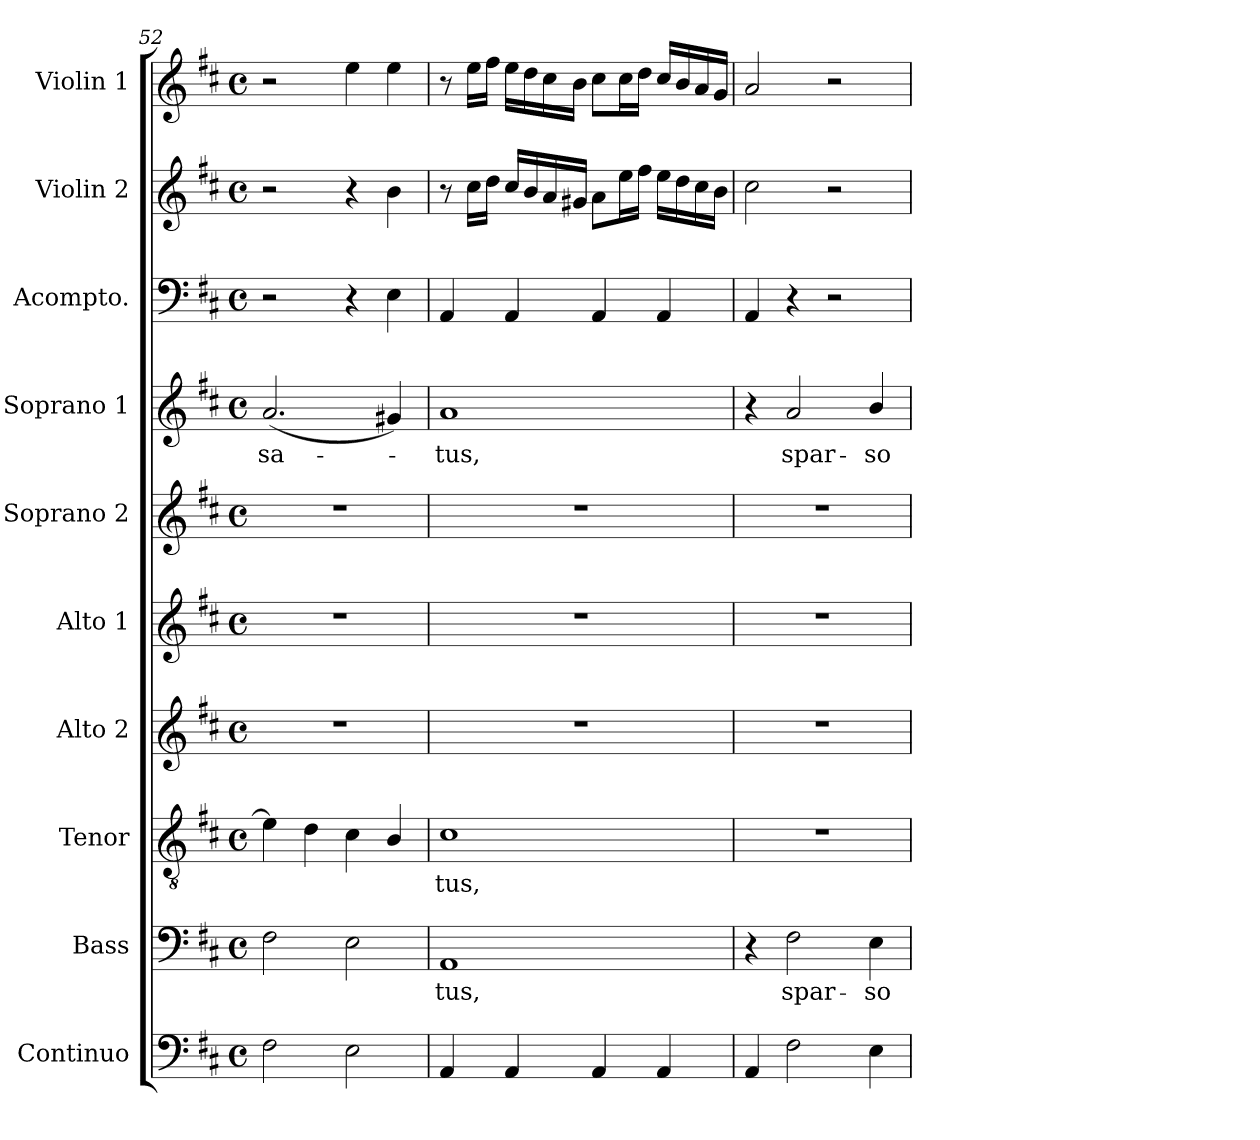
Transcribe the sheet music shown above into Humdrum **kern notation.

**kern	**kern	**text	**kern	**text	**kern	**kern	**kern	**kern	**text	**kern	**kern	**kern
*part10	*part9	*part9	*part8	*part8	*part7	*part6	*part5	*part4	*part4	*part3	*part2	*part1
*staff10	*staff9	*staff9	*staff8	*staff8	*staff7	*staff6	*staff5	*staff4	*staff4	*staff3	*staff2	*staff1
*I"Continuo	*I"Bass	*	*I"Tenor	*	*I"Alto 2	*I"Alto 1	*I"Soprano 2	*I"Soprano 1	*	*I"Acompto.	*I"Violin 2	*I"Violin 1
*I'Cont.	*I'B.	*	*I'T.	*	*I'A2.	*I'A1.	*I'S2.	*I'S1.	*	*I'Ac.	*I'Vln. 2	*I'Vln. 1
!!LO:PB:g=z
*clefF4	*clefF4	*	*clefGv2	*	*clefG2	*clefG2	*clefG2	*clefG2	*	*clefF4	*clefG2	*clefG2
*	*	*	*ITrd7c12	*	*	*	*	*	*	*	*	*
*k[f#c#]	*k[f#c#]	*	*k[f#c#]	*	*k[f#c#]	*k[f#c#]	*k[f#c#]	*k[f#c#]	*	*k[f#c#]	*k[f#c#]	*k[f#c#]
*D:	*D:	*	*D:	*	*D:	*D:	*D:	*D:	*	*D:	*D:	*D:
*M4/4	*M4/4	*	*M4/4	*	*M4/4	*M4/4	*M4/4	*M4/4	*	*M4/4	*M4/4	*M4/4
*met(c)	*met(c)	*	*met(c)	*	*met(c)	*met(c)	*met(c)	*met(c)	*	*met(c)	*met(c)	*met(c)
=52	=52	=52	=52	=52	=52	=52	=52	=52	=52	=52	=52	=52
!	!	!	!	!	!	!	!	!	!LO:LY:b:color=#000000	!	!	!
2F#i\	2F#i\	.	4Ei\]	.	1r	1r	1r	(2.ai/	-sa-	2r	2r	2r
.	.	.	4Di\	.	.	.	.	.	.	.	.	.
2Ei\	2Ei\	.	4C#i\	.	.	.	.	.	.	4r	4r	4eei\
.	.	.	4BBi/	.	.	.	.	4g#Xi/)	.	4Ei\	4bi\	4eei\
=53	=53	=53	=53	=53	=53	=53	=53	=53	=53	=53	=53	=53
!	!	!LO:LY:b:color=#000000	!	!	!	!	!	!	!	!	!	!
!	!	!	!	!LO:LY:b:color=#000000	!	!	!	!	!	!	!	!
!	!	!	!	!	!	!	!	!	!LO:LY:b:color=#000000	!	!	!
4AAi/	1AAi	-tus,	1C#i	-tus,	1r	1r	1r	1ai	-tus,	4AAi/	8r	8r
.	.	.	.	.	.	.	.	.	.	.	16cc#i\LL	16eei\LL
.	.	.	.	.	.	.	.	.	.	.	16ddi\JJ	16ff#i\JJ
4AAi/	.	.	.	.	.	.	.	.	.	4AAi/	16cc#i/LL	16eei\LL
.	.	.	.	.	.	.	.	.	.	.	16bi/	16ddi\
.	.	.	.	.	.	.	.	.	.	.	16ai/	16cc#i\
.	.	.	.	.	.	.	.	.	.	.	16g#Xi/JJ	16bi\JJ
4AAi/	.	.	.	.	.	.	.	.	.	4AAi/	8ai\L	8cc#i\L
.	.	.	.	.	.	.	.	.	.	.	16eei\L	16cc#i\L
.	.	.	.	.	.	.	.	.	.	.	16ff#i\JJ	16ddi\JJ
4AAi/	.	.	.	.	.	.	.	.	.	4AAi/	16eei\LL	16cc#i/LL
.	.	.	.	.	.	.	.	.	.	.	16ddi\	16bi/
.	.	.	.	.	.	.	.	.	.	.	16cc#i\	16ai/
.	.	.	.	.	.	.	.	.	.	.	16bi\JJ	16gi/JJ
=54	=54	=54	=54	=54	=54	=54	=54	=54	=54	=54	=54	=54
4AAi/	4r	.	1r	.	1r	1r	1r	4r	.	4AAi/	2cc#i\	2ai/
!	!	!LO:LY:b:color=#000000	!	!	!	!	!	!	!	!	!	!
!	!	!	!	!	!	!	!	!	!LO:LY:b:color=#000000	!	!	!
2F#i\	2F#i\	spar-	.	.	.	.	.	2ai/	spar-	4r	.	.
.	.	.	.	.	.	.	.	.	.	2r	2r	2r
!	!	!LO:LY:b:color=#000000	!	!	!	!	!	!	!	!	!	!
!	!	!	!	!	!	!	!	!	!LO:LY:b:color=#000000	!	!	!
4Ei\	4Ei\	-so	.	.	.	.	.	4bi/	-so	.	.	.
=	=	=	=	=	=	=	=	=	=	=	=	=
*-	*-	*-	*-	*-	*-	*-	*-	*-	*-	*-	*-	*-
